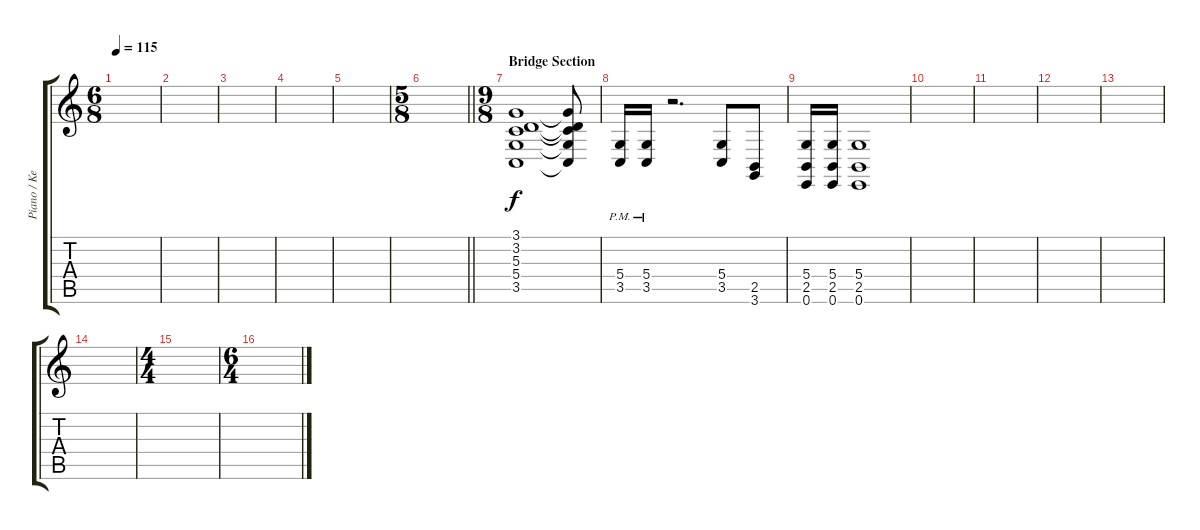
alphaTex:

\track ("Piano / Keys" "Piano / Ke") {instrument rockorgan}
\staff {score tabs}
\tuning (E4 B3 G3 D3 A2 E2) {hide}
\ts (6 8)
\tempo 115
\clef g2
\ks c
|
|
|
|
|
\ts (5 8)
\barLineRight lightlight
|
\ts (9 8)
\section ("" "Bridge Section")
(3.1 3.2 5.3 5.4 3.5).1{instrument overdrivenguitar} (3.1{t} 3.2{t} 5.3{t} 5.4{t} 3.5{t}).8 |
(5.4{pm} 3.5{pm}).16 (5.4{pm} 3.5{pm}).16 r.2{d} (5.4 3.5).8 (2.5 3.6).8 |
(5.4 2.5 0.6).16 (5.4 2.5 0.6).16 (5.4 2.5 0.6).1 |
|
|
|
|
|
\ts (4 4)
|
\ts (6 4)
